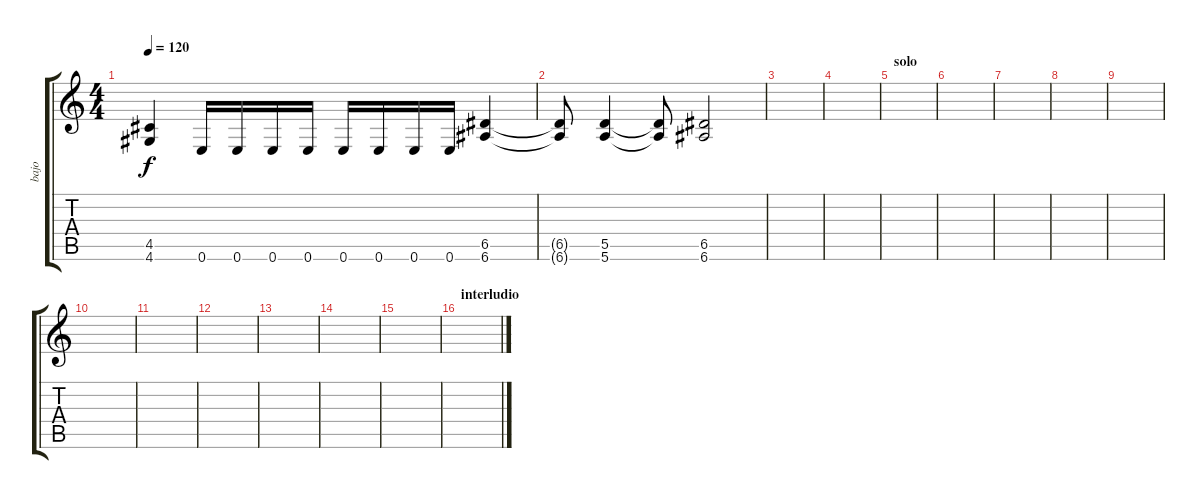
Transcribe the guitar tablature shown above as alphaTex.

\track ("bajo" "bajo") {instrument electricbassfinger}
\staff {score tabs}
\tuning (E4 B3 G3 D3 A2 E2) {hide}
\ts (4 4)
\tempo 120
\clef g2
\ks c
(4.5{t} 4.6{t}).4{dy f} 0.6.16 0.6.16 0.6.16 0.6.16 0.6.16 0.6.16 0.6.16 0.6.16 (6.5 6.6).4 |
(6.5{t} 6.6{t}).8 (5.5 5.6).4 (5.5{t} 5.6{t}).8 (6.5 6.6).2 |
|
|
\section ("" "solo")
|
|
|
|
|
|
|
|
|
|
|
\section ("" "interludio")
